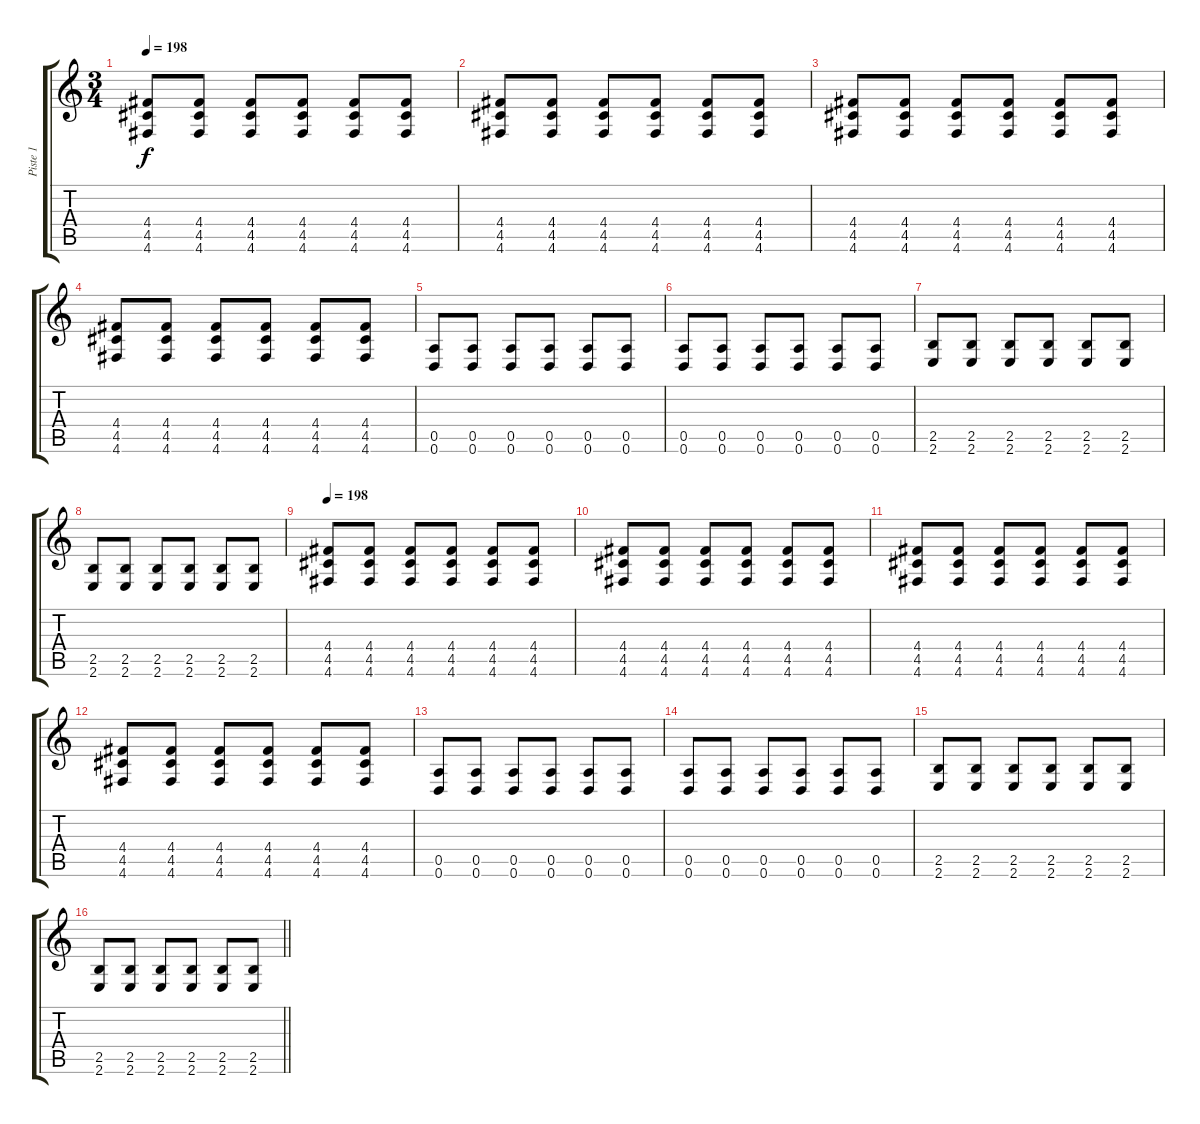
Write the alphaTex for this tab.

\track ("Piste 1" "Piste 1") {instrument distortionguitar}
\staff {score tabs}
\tuning (E4 B3 G3 D3 A2 D2) {hide}
\ts (3 4)
\tempo 198
\clef g2
\ks c
(4.4 4.5 4.6).8{dy f instrument distortionguitar} (4.4 4.5 4.6).8{instrument distortionguitar} (4.4 4.5 4.6).8{instrument distortionguitar} (4.4 4.5 4.6).8{instrument distortionguitar} (4.4 4.5 4.6).8{instrument distortionguitar} (4.4 4.5 4.6).8{instrument distortionguitar} |
(4.4 4.5 4.6).8{instrument distortionguitar} (4.4 4.5 4.6).8{instrument distortionguitar} (4.4 4.5 4.6).8{instrument distortionguitar} (4.4 4.5 4.6).8{instrument distortionguitar} (4.4 4.5 4.6).8{instrument distortionguitar} (4.4 4.5 4.6).8{instrument distortionguitar} |
(4.4 4.5 4.6).8{instrument distortionguitar} (4.4 4.5 4.6).8{instrument distortionguitar} (4.4 4.5 4.6).8{instrument distortionguitar} (4.4 4.5 4.6).8{instrument distortionguitar} (4.4 4.5 4.6).8{instrument distortionguitar} (4.4 4.5 4.6).8{instrument distortionguitar} |
(4.4 4.5 4.6).8{instrument distortionguitar} (4.4 4.5 4.6).8{instrument distortionguitar} (4.4 4.5 4.6).8{instrument distortionguitar} (4.4 4.5 4.6).8{instrument distortionguitar} (4.4 4.5 4.6).8{instrument distortionguitar} (4.4 4.5 4.6).8{instrument distortionguitar} |
(0.5 0.6).8 (0.5 0.6).8 (0.5 0.6).8 (0.5 0.6).8 (0.5 0.6).8 (0.5 0.6).8 |
(0.5 0.6).8 (0.5 0.6).8 (0.5 0.6).8 (0.5 0.6).8 (0.5 0.6).8 (0.5 0.6).8 |
(2.5 2.6).8 (2.5 2.6).8 (2.5 2.6).8 (2.5 2.6).8 (2.5 2.6).8 (2.5 2.6).8 |
(2.5 2.6).8 (2.5 2.6).8 (2.5 2.6).8 (2.5 2.6).8 (2.5 2.6).8 (2.5 2.6).8 |
\tempo 198
(4.4 4.5 4.6).8{instrument distortionguitar} (4.4 4.5 4.6).8{instrument distortionguitar} (4.4 4.5 4.6).8{instrument distortionguitar} (4.4 4.5 4.6).8{instrument distortionguitar} (4.4 4.5 4.6).8{instrument distortionguitar} (4.4 4.5 4.6).8{instrument distortionguitar} |
(4.4 4.5 4.6).8{instrument distortionguitar} (4.4 4.5 4.6).8{instrument distortionguitar} (4.4 4.5 4.6).8{instrument distortionguitar} (4.4 4.5 4.6).8{instrument distortionguitar} (4.4 4.5 4.6).8{instrument distortionguitar} (4.4 4.5 4.6).8{instrument distortionguitar} |
(4.4 4.5 4.6).8{instrument distortionguitar} (4.4 4.5 4.6).8{instrument distortionguitar} (4.4 4.5 4.6).8{instrument distortionguitar} (4.4 4.5 4.6).8{instrument distortionguitar} (4.4 4.5 4.6).8{instrument distortionguitar} (4.4 4.5 4.6).8{instrument distortionguitar} |
(4.4 4.5 4.6).8{instrument distortionguitar} (4.4 4.5 4.6).8{instrument distortionguitar} (4.4 4.5 4.6).8{instrument distortionguitar} (4.4 4.5 4.6).8{instrument distortionguitar} (4.4 4.5 4.6).8{instrument distortionguitar} (4.4 4.5 4.6).8{instrument distortionguitar} |
(0.5 0.6).8 (0.5 0.6).8 (0.5 0.6).8 (0.5 0.6).8 (0.5 0.6).8 (0.5 0.6).8 |
(0.5 0.6).8 (0.5 0.6).8 (0.5 0.6).8 (0.5 0.6).8 (0.5 0.6).8 (0.5 0.6).8 |
(2.5 2.6).8 (2.5 2.6).8 (2.5 2.6).8 (2.5 2.6).8 (2.5 2.6).8 (2.5 2.6).8 |
\barLineRight lightlight
(2.5 2.6).8 (2.5 2.6).8 (2.5 2.6).8 (2.5 2.6).8 (2.5 2.6).8 (2.5 2.6).8
